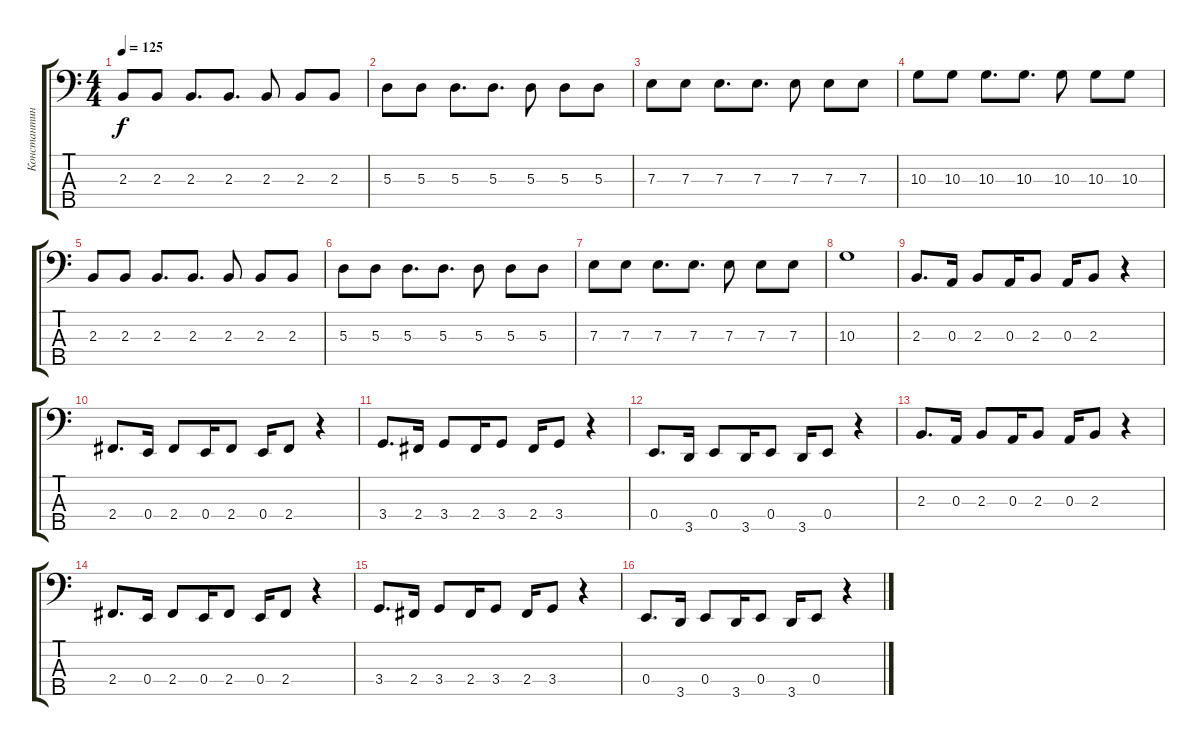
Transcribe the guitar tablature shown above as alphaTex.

\track ("Константин Бекрев" "Константин") {instrument electricbasspick}
\staff {score tabs}
\tuning (G2 D2 A1 E1 B0) {hide}
\ts (4 4)
\tempo 125
\clef f4
\ks c
2.3.8{dy f} 2.3.8 2.3.8{d} 2.3.8{d} 2.3.8 2.3.8 2.3.8 |
5.3.8 5.3.8 5.3.8{d} 5.3.8{d} 5.3.8 5.3.8 5.3.8 |
7.3.8 7.3.8 7.3.8{d} 7.3.8{d} 7.3.8 7.3.8 7.3.8 |
10.3.8 10.3.8 10.3.8{d} 10.3.8{d} 10.3.8 10.3.8 10.3.8 |
2.3.8 2.3.8 2.3.8{d} 2.3.8{d} 2.3.8 2.3.8 2.3.8 |
5.3.8 5.3.8 5.3.8{d} 5.3.8{d} 5.3.8 5.3.8 5.3.8 |
7.3.8 7.3.8 7.3.8{d} 7.3.8{d} 7.3.8 7.3.8 7.3.8 |
10.3.1 |
2.3.8{d} 0.3.16 2.3.8 0.3.16 2.3.8 0.3.16 2.3.8 r.4 |
2.4.8{d} 0.4.16 2.4.8 0.4.16 2.4.8 0.4.16 2.4.8 r.4 |
3.4.8{d} 2.4.16 3.4.8 2.4.16 3.4.8 2.4.16 3.4.8 r.4 |
0.4.8{d} 3.5.16 0.4.8 3.5.16 0.4.8 3.5.16 0.4.8 r.4 |
2.3.8{d} 0.3.16 2.3.8 0.3.16 2.3.8 0.3.16 2.3.8 r.4 |
2.4.8{d} 0.4.16 2.4.8 0.4.16 2.4.8 0.4.16 2.4.8 r.4 |
3.4.8{d} 2.4.16 3.4.8 2.4.16 3.4.8 2.4.16 3.4.8 r.4 |
0.4.8{d} 3.5.16 0.4.8 3.5.16 0.4.8 3.5.16 0.4.8 r.4
